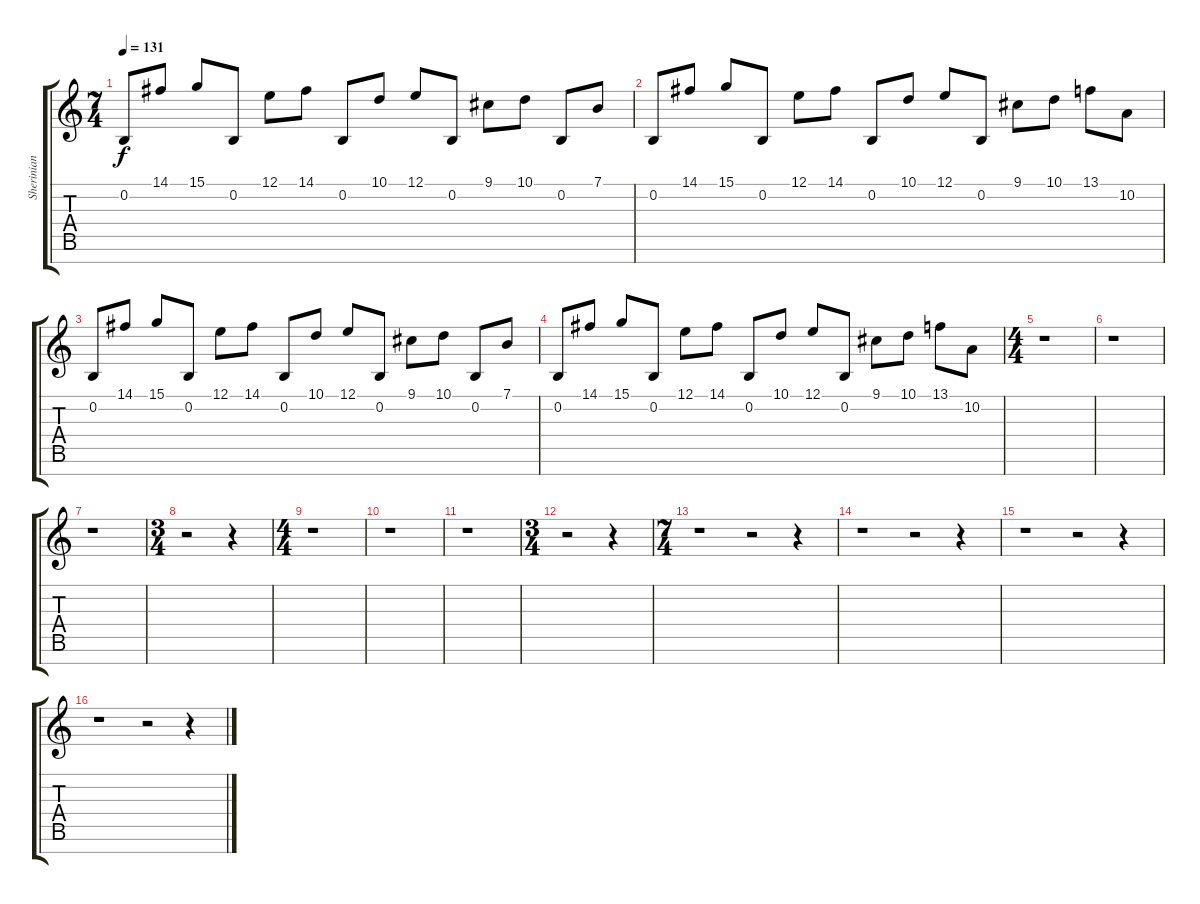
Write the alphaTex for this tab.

\track ("Sherinian Keyboard & Organs" "Sherinian ") {instrument fx3crystal}
\staff {score tabs}
\tuning (E4 B3 G3 D3 A2 E2 B1) {hide}
\ts (7 4)
\tempo 131
\clef g2
\ks c
0.2.8{dy f instrument stringensemble1} 14.1.8 15.1.8 0.2.8 12.1.8 14.1.8 0.2.8 10.1.8 12.1.8 0.2.8 9.1.8 10.1.8 0.2.8 7.1.8 |
0.2.8 14.1.8 15.1.8 0.2.8 12.1.8 14.1.8 0.2.8 10.1.8 12.1.8 0.2.8 9.1.8 10.1.8 13.1.8 10.2.8 |
0.2.8{instrument stringensemble1} 14.1.8 15.1.8 0.2.8 12.1.8 14.1.8 0.2.8 10.1.8 12.1.8 0.2.8 9.1.8 10.1.8 0.2.8 7.1.8 |
0.2.8 14.1.8 15.1.8 0.2.8 12.1.8 14.1.8 0.2.8 10.1.8 12.1.8 0.2.8 9.1.8 10.1.8 13.1.8 10.2.8 |
\ts (4 4)
r.1 |
r.1 |
r.1 |
\ts (3 4)
r.2 r.4 |
\ts (4 4)
r.1 |
r.1 |
r.1 |
\ts (3 4)
r.2 r.4 |
\ts (7 4)
r.1 r.2 r.4 |
r.1 r.2 r.4 |
r.1 r.2 r.4 |
r.1 r.2 r.4
